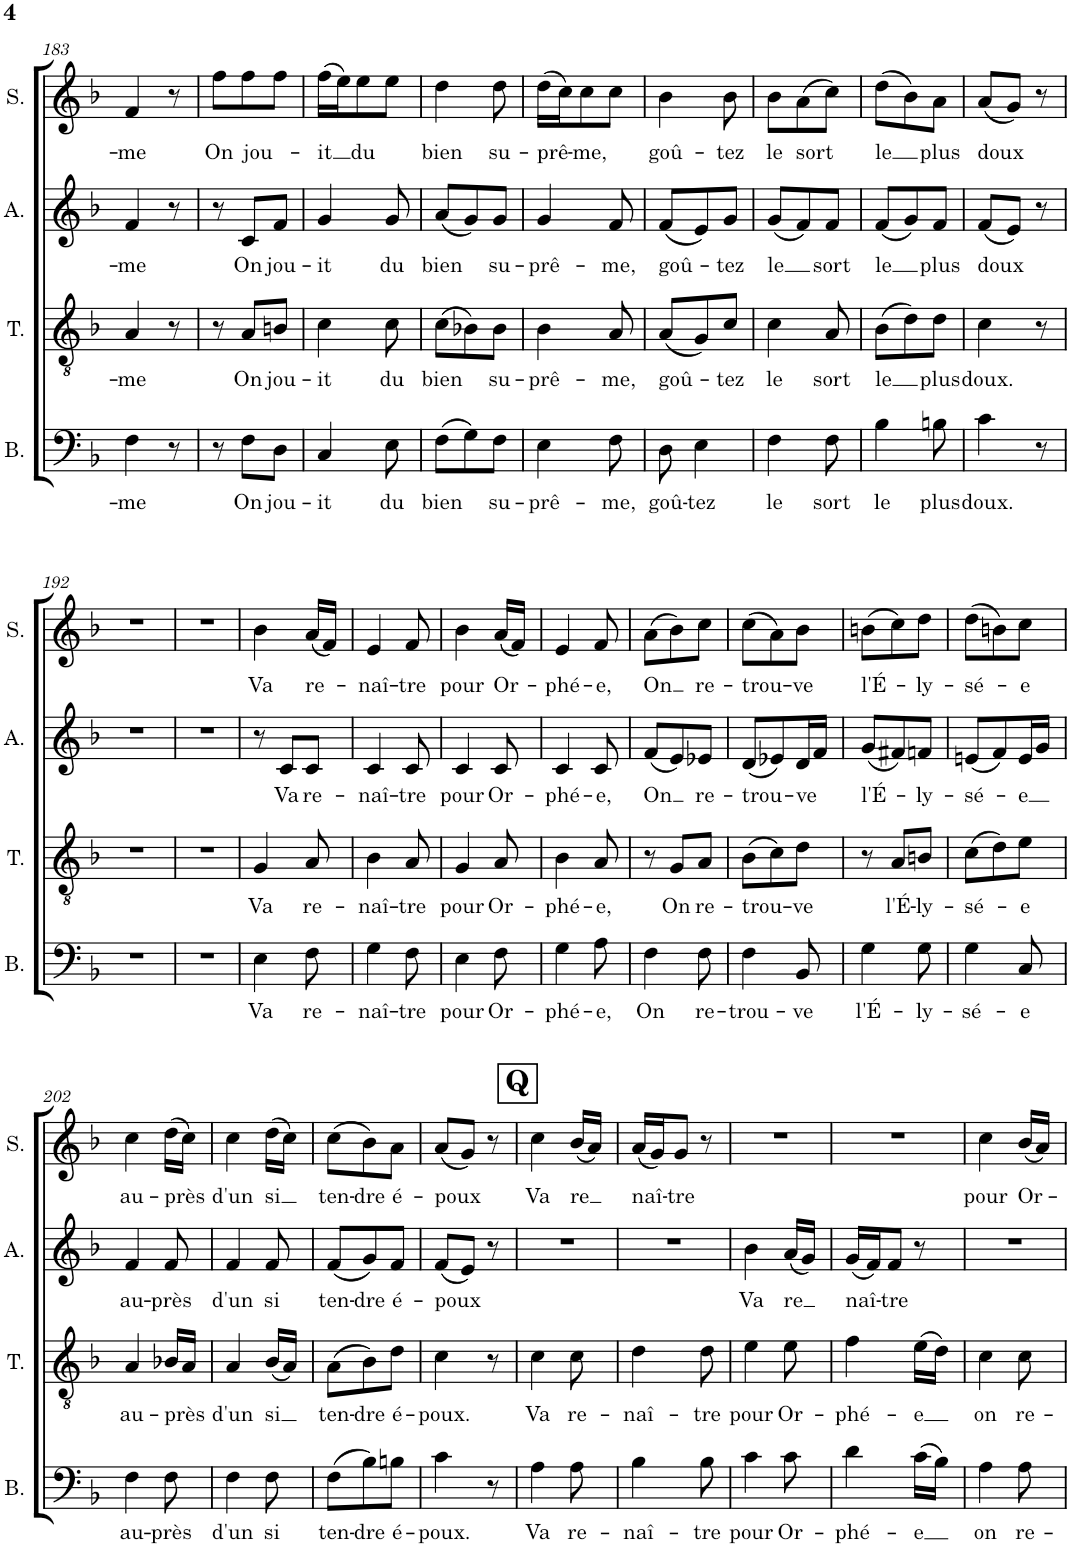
**kern	**text	**kern	**text	**kern	**text	**kern	**text
*part4	*part4	*part3	*part3	*part2	*part2	*part1	*part1
*staff4	*staff4	*staff3	*staff3	*staff2	*staff2	*staff1	*staff1
*I"Bass	*	*I"Tenor	*	*I"Alto	*	*I"Soprano	*
*I'B.	*	*I'T.	*	*I'A.	*	*I'S.	*
!!LO:PB:g=z
*clefF4	*	*clefGv2	*	*clefG2	*	*clefG2	*
*k[b-]	*	*k[b-]	*	*k[b-]	*	*k[b-]	*
*M3/8	*	*M3/8	*	*M3/8	*	*M3/8	*
=183	=183	=183	=183	=183	=183	=183	=183
!	!LO:LY:b	!	!LO:LY:b	!	!LO:LY:b	!	!LO:LY:b
4F\	-me	4A/	-me	4f/	-me	4f/	-me
8r	.	8r	.	8r	.	8r	.
=184	=184	=184	=184	=184	=184	=184	=184
!	!	!	!	!	!	!	!LO:LY:b
8r	.	8r	.	8r	.	8ff\L	On
!	!LO:LY:b	!	!LO:LY:b	!	!LO:LY:b	!	!LO:LY:b
8F\L	On	8A/L	On	8c/L	On	8ff\	jou-
!	!LO:LY:b	!	!LO:LY:b	!	!LO:LY:b	!	!
8D\J	jou-	8Bn/J	jou-	8f/J	jou-	8ff\J	.
=185	=185	=185	=185	=185	=185	=185	=185
!	!LO:LY:b	!	!LO:LY:b	!	!LO:LY:b	!	!LO:LY:b
4C/	-it	4c\	-it	4g/	-it	(16ff\LL	-it
.	.	.	.	.	.	16ee\J)	.
!	!	!	!	!	!	!	!LO:LY:b
.	.	.	.	.	.	8ee\	du
!	!LO:LY:b	!	!LO:LY:b	!	!LO:LY:b	!	!
8E\	du	8c\	du	8g/	du	8ee\J	.
=186	=186	=186	=186	=186	=186	=186	=186
!	!LO:LY:b	!	!LO:LY:b	!	!LO:LY:b	!	!LO:LY:b
(8F\L	bien	(8c\L	bien	(8a/L	bien	4dd\	bien
8G\)	.	8B-X\)	.	8g/)	.	.	.
!	!LO:LY:b	!	!LO:LY:b	!	!LO:LY:b	!	!LO:LY:b
8F\J	su-	8B-\J	su-	8g/J	su-	8dd\	su-
=187	=187	=187	=187	=187	=187	=187	=187
!	!LO:LY:b	!	!LO:LY:b	!	!LO:LY:b	!	!LO:LY:b
4E\	-prê-	4B-\	-prê-	4g/	-prê-	(16dd\LL	-prê-
.	.	.	.	.	.	16cc\J)	.
!	!	!	!	!	!	!	!LO:LY:b
.	.	.	.	.	.	8cc\	-me,
!	!LO:LY:b	!	!LO:LY:b	!	!LO:LY:b	!	!
8F\	-me,	8A/	-me,	8f/	-me,	8cc\J	.
=188	=188	=188	=188	=188	=188	=188	=188
!	!LO:LY:b	!	!LO:LY:b	!	!LO:LY:b	!	!LO:LY:b
8D\	goû-	(8A/L	goû-	(8f/L	goû-	4b-\	goû-
!	!LO:LY:b	!	!	!	!	!	!
4E\	-tez	8G/)	.	8e/)	.	.	.
!	!	!	!LO:LY:b	!	!LO:LY:b	!	!LO:LY:b
.	.	8c/J	-tez	8g/J	-tez	8b-\	-tez
=189	=189	=189	=189	=189	=189	=189	=189
!	!LO:LY:b	!	!LO:LY:b	!	!LO:LY:b	!	!LO:LY:b
4F\	le	4c\	le	(8g/L	le	8b-\L	le
!	!	!	!	!	!	!	!LO:LY:b
.	.	.	.	8f/)	.	(8a\	sort
!	!LO:LY:b	!	!LO:LY:b	!	!LO:LY:b	!	!
8F\	sort	8A/	sort	8f/J	sort	8cc\J)	.
=190	=190	=190	=190	=190	=190	=190	=190
!	!LO:LY:b	!	!LO:LY:b	!	!LO:LY:b	!	!LO:LY:b
4B-\	le	(8B-\L	le	(8f/L	le	(8dd\L	le
.	.	8d\)	.	8g/)	.	8b-\)	.
!	!LO:LY:b	!	!LO:LY:b	!	!LO:LY:b	!	!LO:LY:b
8Bn\	plus	8d\J	plus	8f/J	plus	8a\J	plus
=191	=191	=191	=191	=191	=191	=191	=191
!	!LO:LY:b	!	!LO:LY:b	!	!LO:LY:b	!	!LO:LY:b
4c\	doux.	4c\	doux.	(8f/L	doux	(8a/L	doux
.	.	.	.	8e/J)	.	8g/J)	.
8r	.	8r	.	8r	.	8r	.
!!LO:LB:g=z
=192	=192	=192	=192	=192	=192	=192	=192
4.r	.	4.r	.	4.r	.	4.r	.
=193	=193	=193	=193	=193	=193	=193	=193
4.r	.	4.r	.	4.r	.	4.r	.
=194	=194	=194	=194	=194	=194	=194	=194
!	!LO:LY:b	!	!LO:LY:b	!	!	!	!LO:LY:b
4E\	Va	4G/	Va	8r	.	4b-\	Va
!	!	!	!	!	!LO:LY:b	!	!
.	.	.	.	8c/L	Va	.	.
!	!LO:LY:b	!	!LO:LY:b	!	!LO:LY:b	!	!LO:LY:b
8F\	re-	8A/	re-	8c/J	re-	(16a/LL	re-
.	.	.	.	.	.	16f/JJ)	.
=195	=195	=195	=195	=195	=195	=195	=195
!	!LO:LY:b	!	!LO:LY:b	!	!LO:LY:b	!	!LO:LY:b
4G\	-naî-	4B-\	-naî-	4c/	-naî-	4e/	-naî-
!	!LO:LY:b	!	!LO:LY:b	!	!LO:LY:b	!	!LO:LY:b
8F\	-tre	8A/	-tre	8c/	-tre	8f/	-tre
=196	=196	=196	=196	=196	=196	=196	=196
!	!LO:LY:b	!	!LO:LY:b	!	!LO:LY:b	!	!LO:LY:b
4E\	pour	4G/	pour	4c/	pour	4b-\	pour
!	!LO:LY:b	!	!LO:LY:b	!	!LO:LY:b	!	!LO:LY:b
8F\	Or-	8A/	Or-	8c/	Or-	(16a/LL	Or-
.	.	.	.	.	.	16f/JJ)	.
=197	=197	=197	=197	=197	=197	=197	=197
!	!LO:LY:b	!	!LO:LY:b	!	!LO:LY:b	!	!LO:LY:b
4G\	-phé-	4B-\	-phé-	4c/	-phé-	4e/	-phé-
!	!LO:LY:b	!	!LO:LY:b	!	!LO:LY:b	!	!LO:LY:b
8A\	-e,	8A/	-e,	8c/	-e,	8f/	-e,
=198	=198	=198	=198	=198	=198	=198	=198
!	!LO:LY:b	!	!	!	!LO:LY:b	!	!LO:LY:b
4F\	On	8r	.	(8f/L	On	(8a\L	On
!	!	!	!LO:LY:b	!	!	!	!
.	.	8G/L	On	8e/)	.	8b-\)	.
!	!LO:LY:b	!	!LO:LY:b	!	!LO:LY:b	!	!LO:LY:b
8F\	re-	8A/J	re-	8e-X/J	re-	8cc\J	re-
=199	=199	=199	=199	=199	=199	=199	=199
!	!LO:LY:b	!	!LO:LY:b	!	!LO:LY:b	!	!LO:LY:b
4F\	-trou-	(8B-\L	-trou-	(8d/L	-trou-	(8cc\L	-trou-
.	.	8c\)	.	8e-X/)	.	8a\)	.
!	!LO:LY:b	!	!LO:LY:b	!	!LO:LY:b	!	!LO:LY:b
8BB-/	-ve	8d\J	-ve	16d/L	-ve	8b-\J	-ve
.	.	.	.	16f/JJ	.	.	.
=200	=200	=200	=200	=200	=200	=200	=200
!	!LO:LY:b	!	!	!	!LO:LY:b	!	!LO:LY:b
4G\	l'É-	8r	.	(8g/L	l'É-	(8bn\L	l'É-
!	!	!	!LO:LY:b	!	!	!	!
.	.	8A/L	l'É-	8f#X/)	.	8cc\)	.
!	!LO:LY:b	!	!LO:LY:b	!	!LO:LY:b	!	!LO:LY:b
8G\	-ly-	8Bn/J	-ly-	8fn/J	-ly-	8dd\J	-ly-
=201	=201	=201	=201	=201	=201	=201	=201
!	!LO:LY:b	!	!LO:LY:b	!	!LO:LY:b	!	!LO:LY:b
4G\	-sé-	(8c\L	-sé-	(8en/L	-sé-	(8dd\L	-sé-
.	.	8d\)	.	8f/)	.	8bn\)	.
!	!LO:LY:b	!	!LO:LY:b	!	!LO:LY:b	!	!LO:LY:b
8C/	-e	8e\J	-e	16e/L	-e	8cc\J	-e
.	.	.	.	16g/JJ	.	.	.
!!LO:LB:g=z
=202	=202	=202	=202	=202	=202	=202	=202
!	!LO:LY:b	!	!LO:LY:b	!	!LO:LY:b	!	!LO:LY:b
4F\	au-	4A/	au-	4f/	au-	4cc\	au-
!	!LO:LY:b	!	!LO:LY:b	!	!LO:LY:b	!	!LO:LY:b
8F\	-près	16B-X/LL	-près	8f/	-près	(16dd\LL	-près
.	.	16A/JJ	.	.	.	16cc\JJ)	.
=203	=203	=203	=203	=203	=203	=203	=203
!	!LO:LY:b	!	!LO:LY:b	!	!LO:LY:b	!	!LO:LY:b
4F\	d'un	4A/	d'un	4f/	d'un	4cc\	d'un
!	!LO:LY:b	!	!LO:LY:b	!	!LO:LY:b	!	!LO:LY:b
8F\	si	(16B-/LL	si	8f/	si	(16dd\LL	si
.	.	16A/JJ)	.	.	.	16cc\JJ)	.
=204	=204	=204	=204	=204	=204	=204	=204
!	!LO:LY:b	!	!LO:LY:b	!	!LO:LY:b	!	!LO:LY:b
(8F\L	ten-	(8A\L	ten-	(8f/L	ten-	(8cc\L	ten-
!	!LO:LY:b	!	!LO:LY:b	!	!LO:LY:b	!	!LO:LY:b
8B-\)	-dre	8B-\)	-dre	8g/)	-dre	8b-\)	-dre
!	!LO:LY:b	!	!LO:LY:b	!	!LO:LY:b	!	!LO:LY:b
8Bn\J	é-	8d\J	é-	8f/J	é-	8a\J	é-
=205	=205	=205	=205	=205	=205	=205	=205
!	!LO:LY:b	!	!LO:LY:b	!	!LO:LY:b	!	!LO:LY:b
4c\	-poux.	4c\	-poux.	(8f/L	-poux	(8a/L	-poux
.	.	.	.	8e/J)	.	8g/J)	.
8r	.	8r	.	8r	.	8r	.
!!LO:REH:place=s1:a:B:cj:fs=14:t=Q
=206	=206	=206	=206	=206	=206	=206	=206
!	!LO:LY:b	!	!LO:LY:b	!	!	!	!LO:LY:b
4A\	Va	4c\	Va	4.r	.	4cc\	Va
!	!LO:LY:b	!	!LO:LY:b	!	!	!	!LO:LY:b
8A\	re-	8c\	re-	.	.	(16b-/LL	re
.	.	.	.	.	.	16a/JJ)	.
=207	=207	=207	=207	=207	=207	=207	=207
!	!LO:LY:b	!	!LO:LY:b	!	!	!	!LO:LY:b
4B-\	-naî-	4d\	-naî-	4.r	.	(16a/LL	naî-
.	.	.	.	.	.	16g/J)	.
!	!	!	!	!	!	!	!LO:LY:b
.	.	.	.	.	.	8g/J	-tre
!	!LO:LY:b	!	!LO:LY:b	!	!	!	!
8B-\	-tre	8d\	-tre	.	.	8r	.
=208	=208	=208	=208	=208	=208	=208	=208
!	!LO:LY:b	!	!LO:LY:b	!	!LO:LY:b	!	!
4c\	pour	4e\	pour	4b-\	Va	4.r	.
!	!LO:LY:b	!	!LO:LY:b	!	!LO:LY:b	!	!
8c\	Or-	8e\	Or-	(16a/LL	re	.	.
.	.	.	.	16g/JJ)	.	.	.
=209	=209	=209	=209	=209	=209	=209	=209
!	!LO:LY:b	!	!LO:LY:b	!	!LO:LY:b	!	!
4d\	-phé-	4f\	-phé-	(16g/LL	naî-	4.r	.
.	.	.	.	16f/J)	.	.	.
!	!	!	!	!	!LO:LY:b	!	!
.	.	.	.	8f/J	-tre	.	.
!	!LO:LY:b	!	!LO:LY:b	!	!	!	!
(16c\LL	-e	(16e\LL	-e	8r	.	.	.
16B-\JJ)	.	16d\JJ)	.	.	.	.	.
=210	=210	=210	=210	=210	=210	=210	=210
!	!LO:LY:b	!	!LO:LY:b	!	!	!	!LO:LY:b
4A\	on	4c\	on	4.r	.	4cc\	pour
!	!LO:LY:b	!	!LO:LY:b	!	!	!	!LO:LY:b
8A\	re-	8c\	re-	.	.	(16b-/LL	Or-
.	.	.	.	.	.	16a/JJ)	.
=	=	=	=	=	=	=	=
*-	*-	*-	*-	*-	*-	*-	*-
